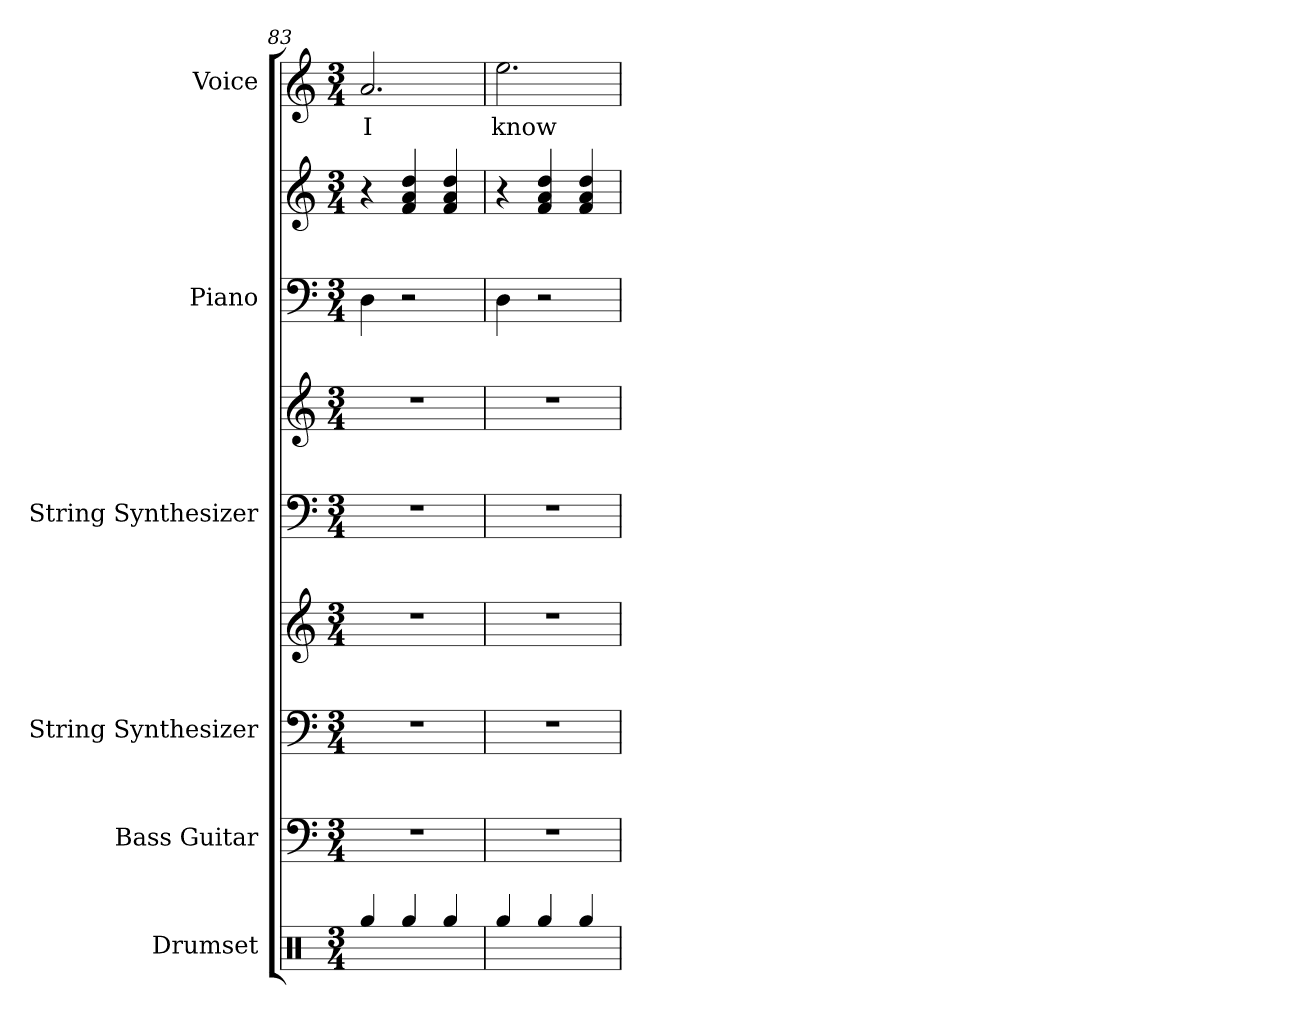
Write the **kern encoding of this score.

**kern	**kern	**kern	**kern	**kern	**kern	**kern	**kern	**kern	**text
*part6	*part5	*part4	*part4	*part3	*part3	*part2	*part2	*part1	*part1
*staff9	*staff8	*staff7	*staff6	*staff5	*staff4	*staff3	*staff2	*staff1	*staff1
*I"Drumset	*I"Bass Guitar	*I"String Synthesizer	*	*I"String Synthesizer	*	*I"Piano	*	*I"Voice	*
*I'D. Set	*I'B. Guit.	*I'Synth.	*	*I'Synth.	*	*I'Pno.	*	*I'Vo.	*
*clefX	*clefF4	*clefF4	*clefG2	*clefF4	*clefG2	*clefF4	*clefG2	*clefG2	*
*	*ITrd7c12	*	*	*	*	*	*	*	*
*k[]	*k[]	*k[]	*k[]	*k[]	*k[]	*k[]	*k[]	*k[]	*
*M3/4	*M3/4	*M3/4	*M3/4	*M3/4	*M3/4	*M3/4	*M3/4	*M3/4	*
=83	=83	=83	=83	=83	=83	=83	=83	=83	=83
!	!	!	!	!	!	!	!	!	!LO:LY:b
4Rgg/	2.r	2.r	2.r	2.r	2.r	4D\	4r	2.a/	I
4Rgg/	.	.	.	.	.	2r	4f/ 4a/ 4dd/	.	.
4Rgg/	.	.	.	.	.	.	4f/ 4a/ 4dd/	.	.
!!LO:PB:g=z
=84	=84	=84	=84	=84	=84	=84	=84	=84	=84
!	!	!	!	!	!	!	!	!	!LO:LY:b
4Rgg/	2.r	2.r	2.r	2.r	2.r	4D\	4r	2.ee\	know
4Rgg/	.	.	.	.	.	2r	4f/ 4a/ 4dd/	.	.
4Rgg/	.	.	.	.	.	.	4f/ 4a/ 4dd/	.	.
=	=	=	=	=	=	=	=	=	=
*-	*-	*-	*-	*-	*-	*-	*-	*-	*-
